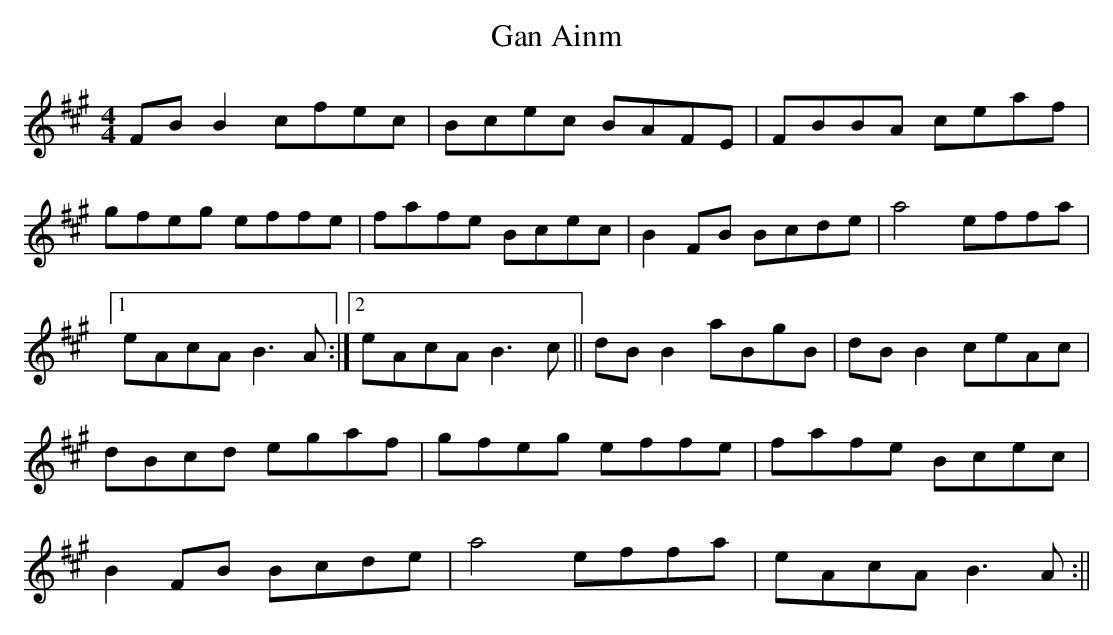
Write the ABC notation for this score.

X:1
T:Gan Ainm
M:4/4
L:1/8
K:A
FBB2 cfec|Bcec BAFE|FBBA ceaf|gfeg effe|\
fafe Bcec|B2FB Bcde|a4 effa|1 eAcA B3A:|2 eAcA B3c||\
dBB2 aBgB|dBB2 ceAc|dBcd egaf|gfeg effe|\
fafe Bcec|B2FB Bcde|a4 effa|eAcA B3A:||
